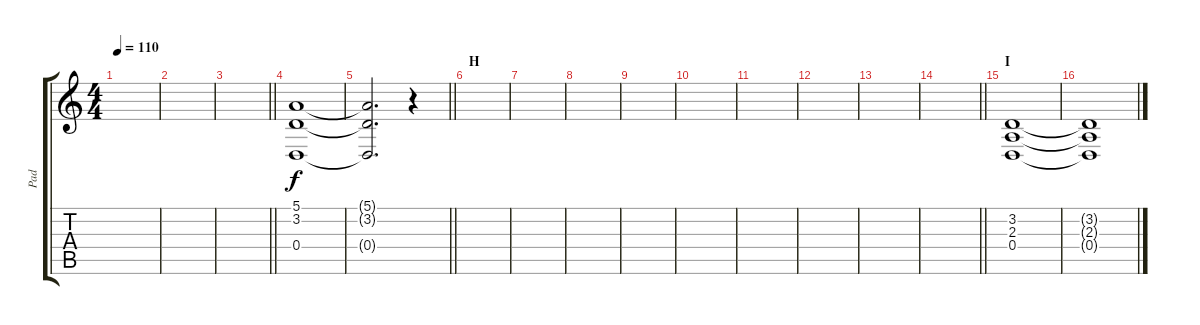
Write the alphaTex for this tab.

\track ("Pad" "Pad") {instrument pad8sweep}
\staff {score tabs}
\tuning (E4 B3 G3 D3 A2 E2) {hide}
\ts (4 4)
\tempo 110
\clef g2
\ks c
|
|
\barLineRight lightlight
|
(5.1 3.2 0.4).1 |
\barLineRight lightlight
(5.1{t} 3.2{t} 0.4{t}).2{d} r.4 |
\section ("" "H")
|
|
|
|
|
|
|
|
\barLineRight lightlight
|
\section ("" "I")
(3.2 2.3 0.4).1 |
(3.2{t} 2.3{t} 0.4{t}).1
